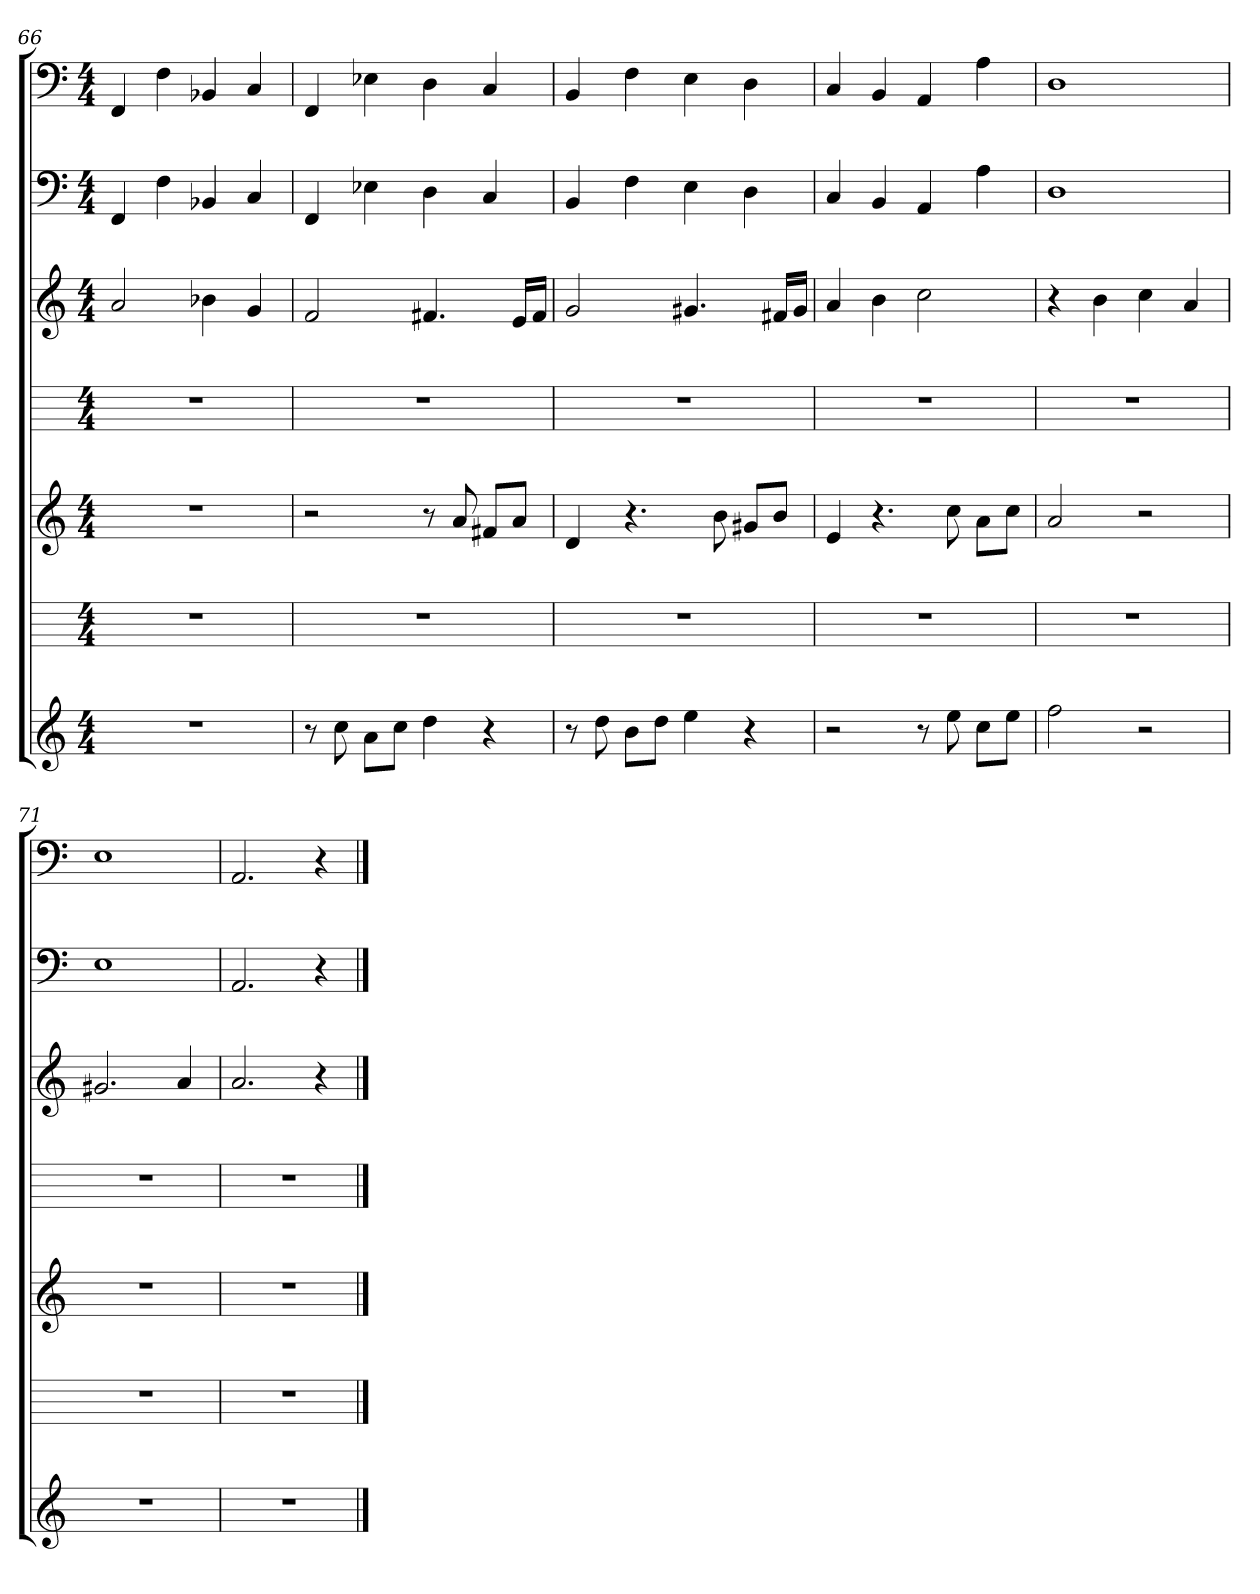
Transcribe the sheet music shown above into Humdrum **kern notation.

**kern	**kern	**kern	**kern	**kern	**kern	**kern
*part7	*part6	*part5	*part4	*part3	*part2	*part1
*staff7	*staff6	*staff5	*staff4	*staff3	*staff2	*staff1
*k[]	*k[]	*k[]	*k[]	*k[]	*k[]	*k[]
*C:	*C:	*C:	*C:	*C:	*C:	*C:
*M4/4	*M4/4	*M4/4	*M4/4	*M4/4	*M4/4	*M4/4
=66	=66	=66	=66	=66	=66	=66
1r	1r	1r	1r	2a	4FF	4FF
.	.	.	.	.	4F	4F
.	.	.	.	4b-X	4BB-X	4BB-X
.	.	.	.	4g	4C	4C
=67	=67	=67	=67	=67	=67	=67
8r	1r	2r	1r	2f	4FF	4FF
8cc	.	.	.	.	.	.
8aL	.	.	.	.	4E-X	4E-X
8ccJ	.	.	.	.	.	.
4dd	.	8r	.	4.f#X	4D	4D
.	.	8a	.	.	.	.
4r	.	8f#XL	.	.	4C	4C
.	.	8aJ	.	16eLL	.	.
.	.	.	.	16f#JJ	.	.
=68	=68	=68	=68	=68	=68	=68
8r	1r	4d	1r	2g	4BB	4BB
8dd	.	.	.	.	.	.
8bL	.	4.r	.	.	4F	4F
8ddJ	.	.	.	.	.	.
4ee	.	.	.	4.g#X	4E	4E
.	.	8b	.	.	.	.
4r	.	8g#XL	.	.	4D	4D
.	.	8bJ	.	16f#XLL	.	.
.	.	.	.	16g#JJ	.	.
=69	=69	=69	=69	=69	=69	=69
2r	1r	4e	1r	4a	4C	4C
.	.	4.r	.	4b	4BB	4BB
8r	.	.	.	2cc	4AA	4AA
8ee	.	8cc	.	.	.	.
8ccL	.	8aL	.	.	4A	4A
8eeJ	.	8ccJ	.	.	.	.
=70	=70	=70	=70	=70	=70	=70
2ff	1r	2a	1r	4r	1D	1D
.	.	.	.	4b	.	.
2r	.	2r	.	4cc	.	.
.	.	.	.	4a	.	.
=71	=71	=71	=71	=71	=71	=71
1r	1r	1r	1r	2.g#X	1E	1E
.	.	.	.	4a	.	.
=72	=72	=72	=72	=72	=72	=72
1r	1r	1r	1r	2.a	2.AA	2.AA
.	.	.	.	4r	4r	4r
==	==	==	==	==	==	==
*-	*-	*-	*-	*-	*-	*-
